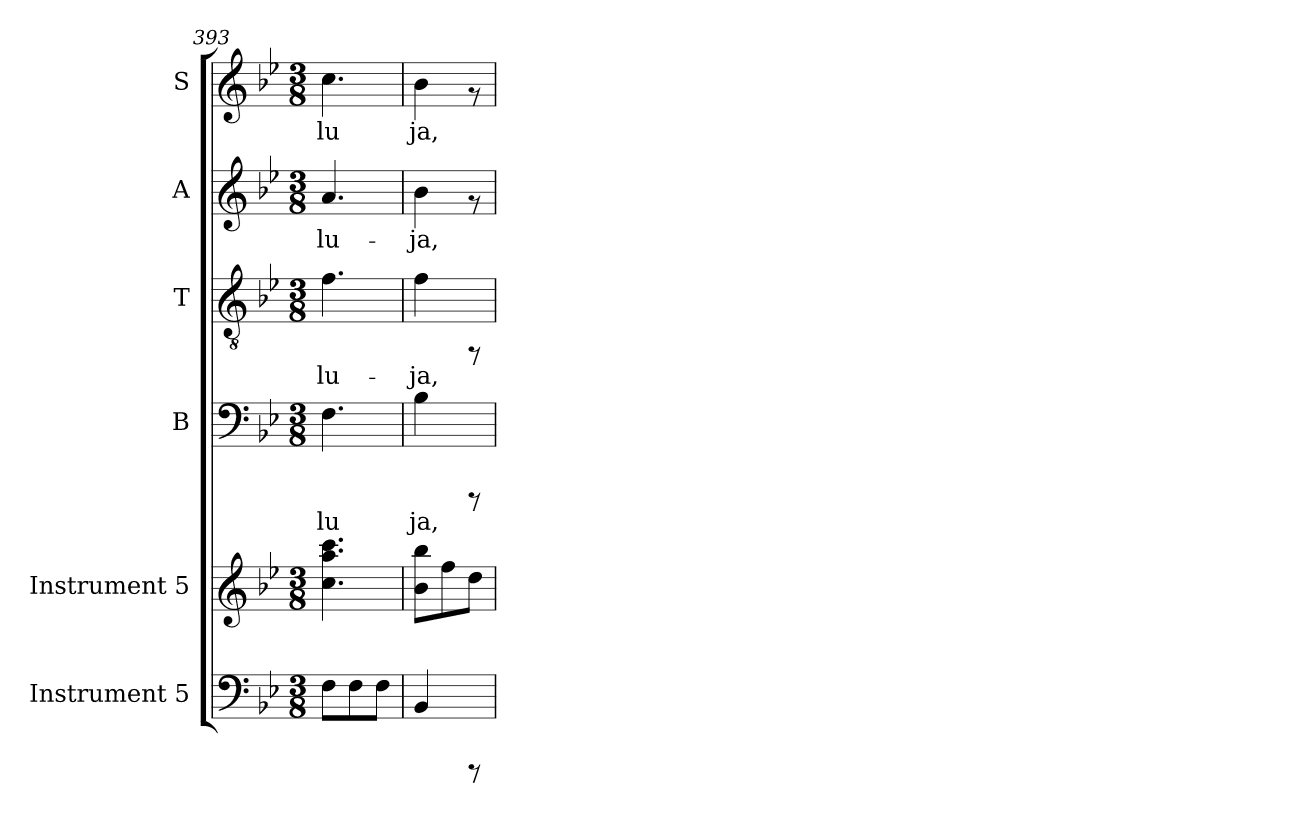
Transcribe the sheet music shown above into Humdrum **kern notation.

**kern	**kern	**kern	**text	**kern	**text	**kern	**text	**kern	**text
*part6	*part5	*part4	*part4	*part3	*part3	*part2	*part2	*part1	*part1
*staff6	*staff5	*staff4	*staff4	*staff3	*staff3	*staff2	*staff2	*staff1	*staff1
*I"Instrument 5	*I"Instrument 5	*I"B	*	*I"T	*	*I"A	*	*I"S	*
*	*	*I'B	*	*I'T	*	*I'A	*	*I'S	*
!!LO:PB:g=z
*clefF4	*clefG2	*clefF4	*	*clefGv2	*	*clefG2	*	*clefG2	*
*k[b-e-]	*k[b-e-]	*k[b-e-]	*	*k[b-e-]	*	*k[b-e-]	*	*k[b-e-]	*
*B-:	*B-:	*B-:	*	*B-:	*	*B-:	*	*B-:	*
*M3/8	*M3/8	*M3/8	*	*M3/8	*	*M3/8	*	*M3/8	*
=393	=393	=393	=393	=393	=393	=393	=393	=393	=393
!	!	!	!LO:LY:b:cj	!	!LO:LY:b:cj	!	!LO:LY:b:cj	!	!LO:LY:b:cj
8F\L	4.aa\ 4.cc\ 4.ccc\	4.F\	lu	4.f\	lu-	4.a/	-lu-	4.cc\	lu
8F\	.	.	.	.	.	.	.	.	.
8F\J	.	.	.	.	.	.	.	.	.
=394	=394	=394	=394	=394	=394	=394	=394	=394	=394
!	!	!	!LO:LY:b:cj	!	!LO:LY:b:cj	!	!LO:LY:b:cj	!	!LO:LY:b:cj
4BB-/	8b-\ 8bb-\L	4B-\	ja,	4f\	-ja,	4b-\	-ja,	4b-\	ja,
.	8ff\	.	.	.	.	.	.	.	.
8rCCC	8dd\J	8rCCC	.	8rFF	.	8rf	.	8rf	.
=	=	=	=	=	=	=	=	=	=
*-	*-	*-	*-	*-	*-	*-	*-	*-	*-
